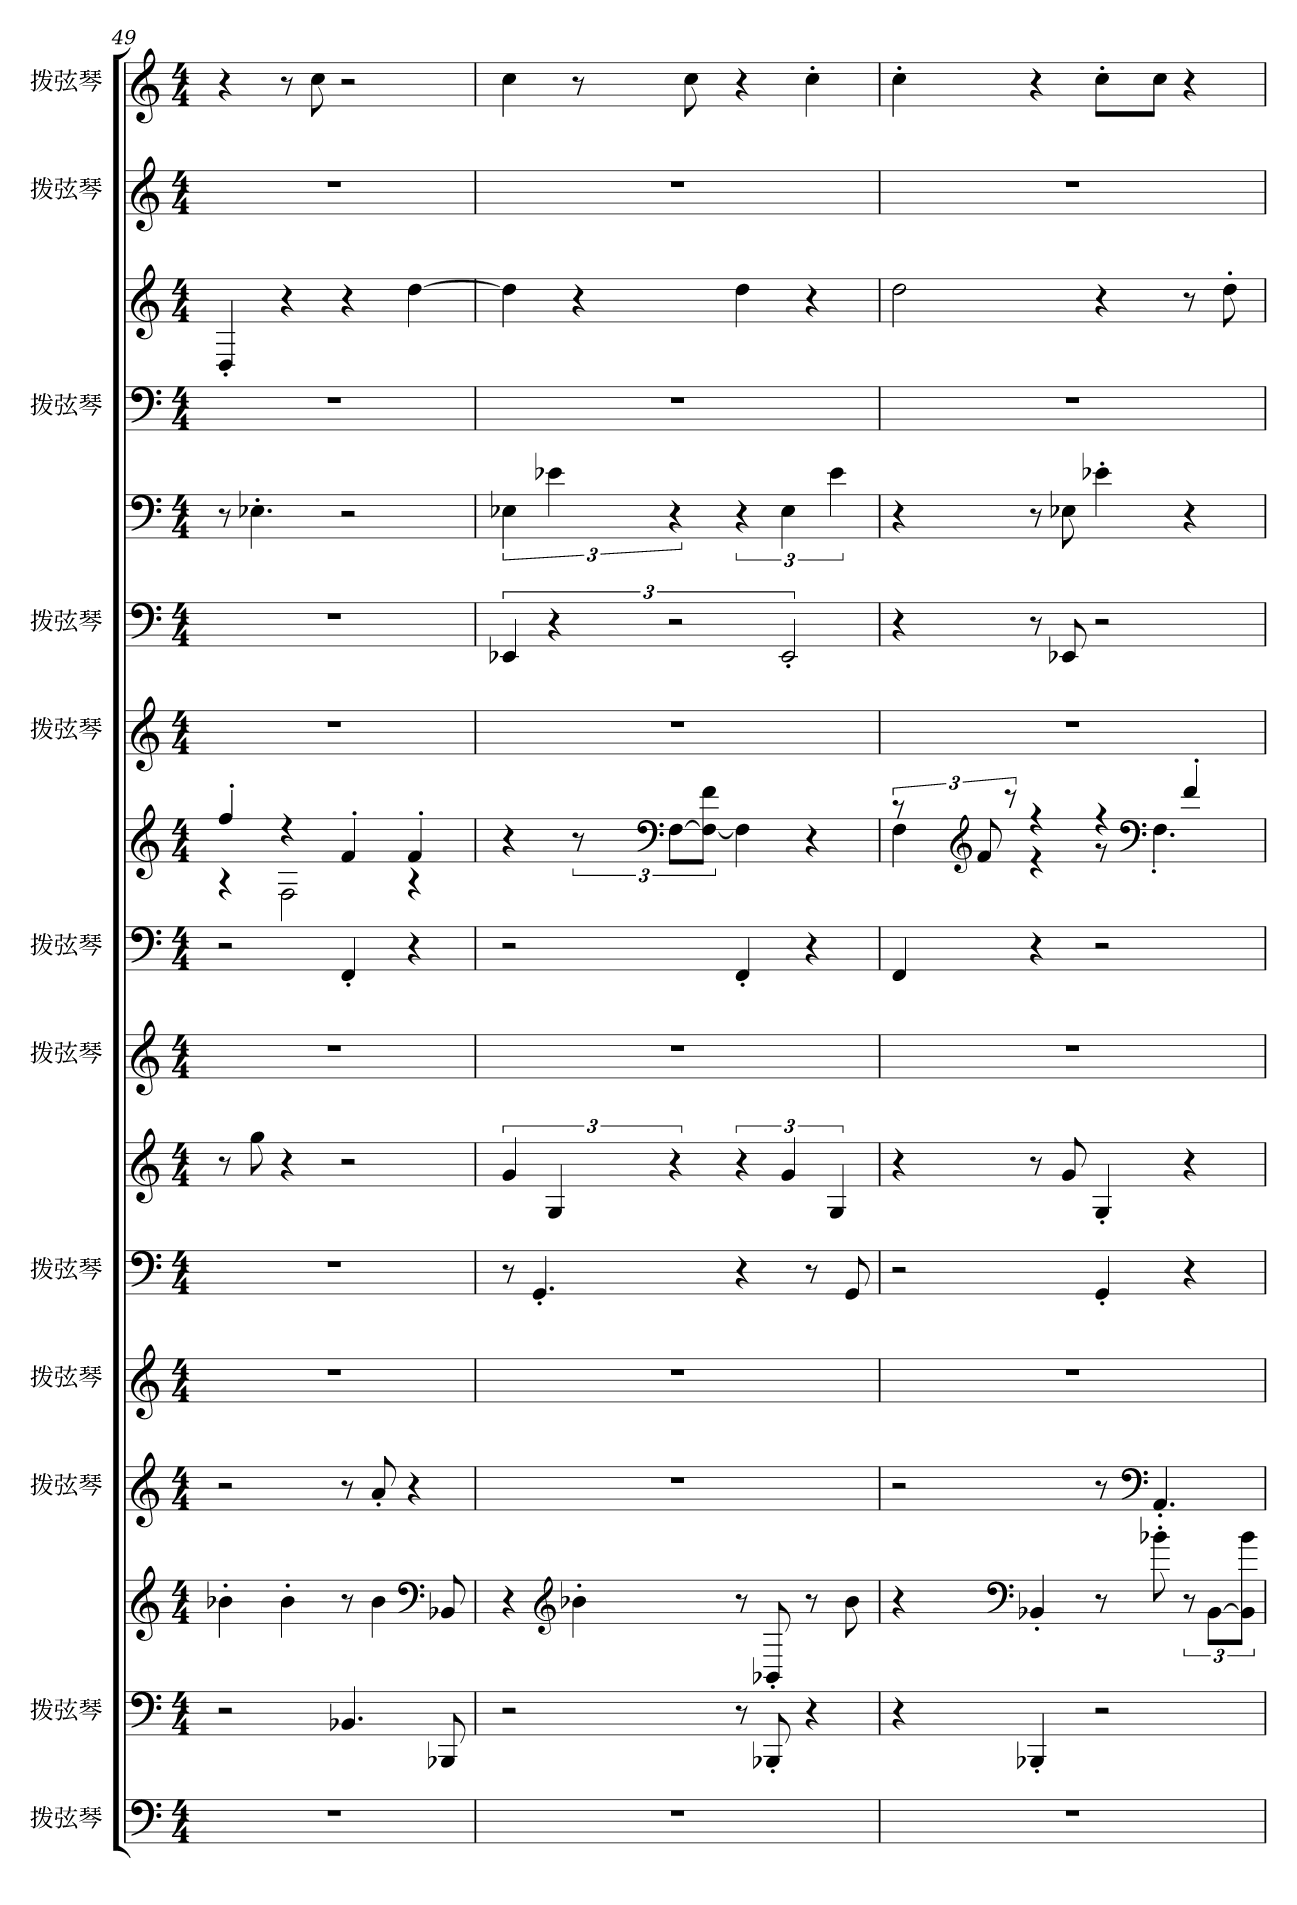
**kern	**kern	**kern	**kern	**kern	**kern	**kern	**kern	**kern	**kern	**kern	**kern	**kern	**kern	**kern	**kern	**kern
*part12	*part11	*part11	*part10	*part9	*part8	*part8	*part7	*part6	*part6	*part5	*part4	*part4	*part3	*part3	*part2	*part1
*staff17	*staff16	*staff15	*staff14	*staff13	*staff12	*staff11	*staff10	*staff9	*staff8	*staff7	*staff6	*staff5	*staff4	*staff3	*staff2	*staff1
*I"拨弦琴	*I"拨弦琴	*	*I"拨弦琴	*I"拨弦琴	*I"拨弦琴	*	*I"拨弦琴	*I"拨弦琴	*	*I"拨弦琴	*I"拨弦琴	*	*I"拨弦琴	*	*I"拨弦琴	*I"拨弦琴
!!LO:PB:g=z
*clefF4	*clefF4	*clefG2	*clefG2	*clefG2	*clefF4	*clefG2	*clefG2	*clefF4	*clefG2	*clefG2	*clefF4	*clefF4	*clefF4	*clefG2	*clefG2	*clefG2
*k[]	*k[]	*k[]	*k[]	*k[]	*k[]	*k[]	*k[]	*k[]	*k[]	*k[]	*k[]	*k[]	*k[]	*k[]	*k[]	*k[]
*M4/4	*M4/4	*M4/4	*M4/4	*M4/4	*M4/4	*M4/4	*M4/4	*M4/4	*M4/4	*M4/4	*M4/4	*M4/4	*M4/4	*M4/4	*M4/4	*M4/4
=49	=49	=49	=49	=49	=49	=49	=49	=49	=49	=49	=49	=49	=49	=49	=49	=49
*	*	*	*	*	*	*	*	*	*^	*	*	*	*	*	*	*
1r	2r	4b-X'\	2r	1r	1r	8r	1r	2r	4ff'/	4r	1r	1r	8r	1r	4D'/	1r	4r
.	.	.	.	.	.	8gg\	.	.	.	.	.	.	4.E-X'\	.	.	.	.
.	.	4b-'\	.	.	.	4r	.	.	4r	2F\	.	.	.	.	4r	.	8r
.	.	.	.	.	.	.	.	.	.	.	.	.	.	.	.	.	8cc\
.	4.BB-X/	8r	8r	.	.	2r	.	4FF'/	4f'/	.	.	.	2r	.	4r	.	2r
.	.	4b-\	8a'/	.	.	.	.	.	.	.	.	.	.	.	.	.	.
.	.	.	4r	.	.	.	.	4r	4f'/	4r	.	.	.	.	[4dd\	.	.
*	*	*clefF4	*	*	*	*	*	*	*	*	*	*	*	*	*	*	*
.	8BBB-X/	8BB-X/	.	.	.	.	.	.	.	.	.	.	.	.	.	.	.
*	*	*	*	*	*	*	*	*	*v	*v	*	*	*	*	*	*	*
=50	=50	=50	=50	=50	=50	=50	=50	=50	=50	=50	=50	=50	=50	=50	=50	=50
1r	2r	4r	1r	1r	8r	6g/	1r	2r	4r	1r	6EE-X/	6E-X\	1r	4dd\]	1r	4cc\
.	.	.	.	.	4.GG'/	.	.	.	.	.	.	.	.	.	.	.
.	.	.	.	.	.	6G/	.	.	.	.	6r	6e-X\	.	.	.	.
*	*	*clefG2	*	*	*	*	*	*	*	*	*	*	*	*	*	*
.	.	4b-X'\	.	.	.	.	.	.	12r	.	.	.	.	4r	.	8r
*	*	*	*	*	*	*	*	*	*clefF4	*	*	*	*	*	*	*
.	.	.	.	.	.	6r	.	.	[12F\L	.	3r	6r	.	.	.	.
.	.	.	.	.	.	.	.	.	.	.	.	.	.	.	.	8cc\
.	.	.	.	.	.	.	.	.	12F\_ 12f\J	.	.	.	.	.	.	.
.	8r	8r	.	.	4r	6r	.	4FF'/	4F\]	.	.	6r	.	4dd\	.	4r
.	8BBB-X'/	8BB-X'/	.	.	.	.	.	.	.	.	.	.	.	.	.	.
.	.	.	.	.	.	6g/	.	.	.	.	3EE-'/	6E-\	.	.	.	.
.	4r	8r	.	.	8r	.	.	4r	4r	.	.	.	.	4r	.	4cc'\
.	.	.	.	.	.	6G/	.	.	.	.	.	6e-\	.	.	.	.
.	.	8b-\	.	.	8GG/	.	.	.	.	.	.	.	.	.	.	.
!!LO:PB:g=z
=51	=51	=51	=51	=51	=51	=51	=51	=51	=51	=51	=51	=51	=51	=51	=51	=51
*	*	*	*	*	*	*	*	*	*^	*	*	*	*	*	*	*
1r	4r	4r	2r	1r	2r	4r	1r	4FF/	12r	4F\	1r	4r	4r	1r	2dd\	1r	4cc'\
*	*	*	*	*	*	*	*	*	*clefG2	*	*	*	*	*	*	*	*
.	.	.	.	.	.	.	.	.	12f/	.	.	.	.	.	.	.	.
.	.	.	.	.	.	.	.	.	12r	.	.	.	.	.	.	.	.
*	*	*clefF4	*	*	*	*	*	*	*	*	*	*	*	*	*	*	*
.	4BBB-X'/	4BB-X'/	.	.	.	8r	.	4r	4r	4r	.	8r	8r	.	.	.	4r
.	.	.	.	.	.	8g/	.	.	.	.	.	8EE-X/	8E-X\	.	.	.	.
.	2r	8r	8r	.	4GG'/	4G'/	.	2r	4r	8r	.	2r	4e-X'\	.	4r	.	8cc'\L
*	*	*	*clefF4	*	*	*	*	*	*clefF4	*	*	*	*	*	*	*	*
.	.	8b-X'\	4.AA'/	.	.	.	.	.	.	4.F'\	.	.	.	.	.	.	8cc\J
.	.	12r	.	.	4r	4r	.	.	4f'/	.	.	.	4r	.	8r	.	4r
.	.	[12BB-\L	.	.	.	.	.	.	.	.	.	.	.	.	.	.	.
.	.	.	.	.	.	.	.	.	.	.	.	.	.	.	8dd'\	.	.
.	.	12BB-\] 12b-\J	.	.	.	.	.	.	.	.	.	.	.	.	.	.	.
*	*	*	*	*	*	*	*	*	*v	*v	*	*	*	*	*	*	*
=	=	=	=	=	=	=	=	=	=	=	=	=	=	=	=	=
*-	*-	*-	*-	*-	*-	*-	*-	*-	*-	*-	*-	*-	*-	*-	*-	*-
